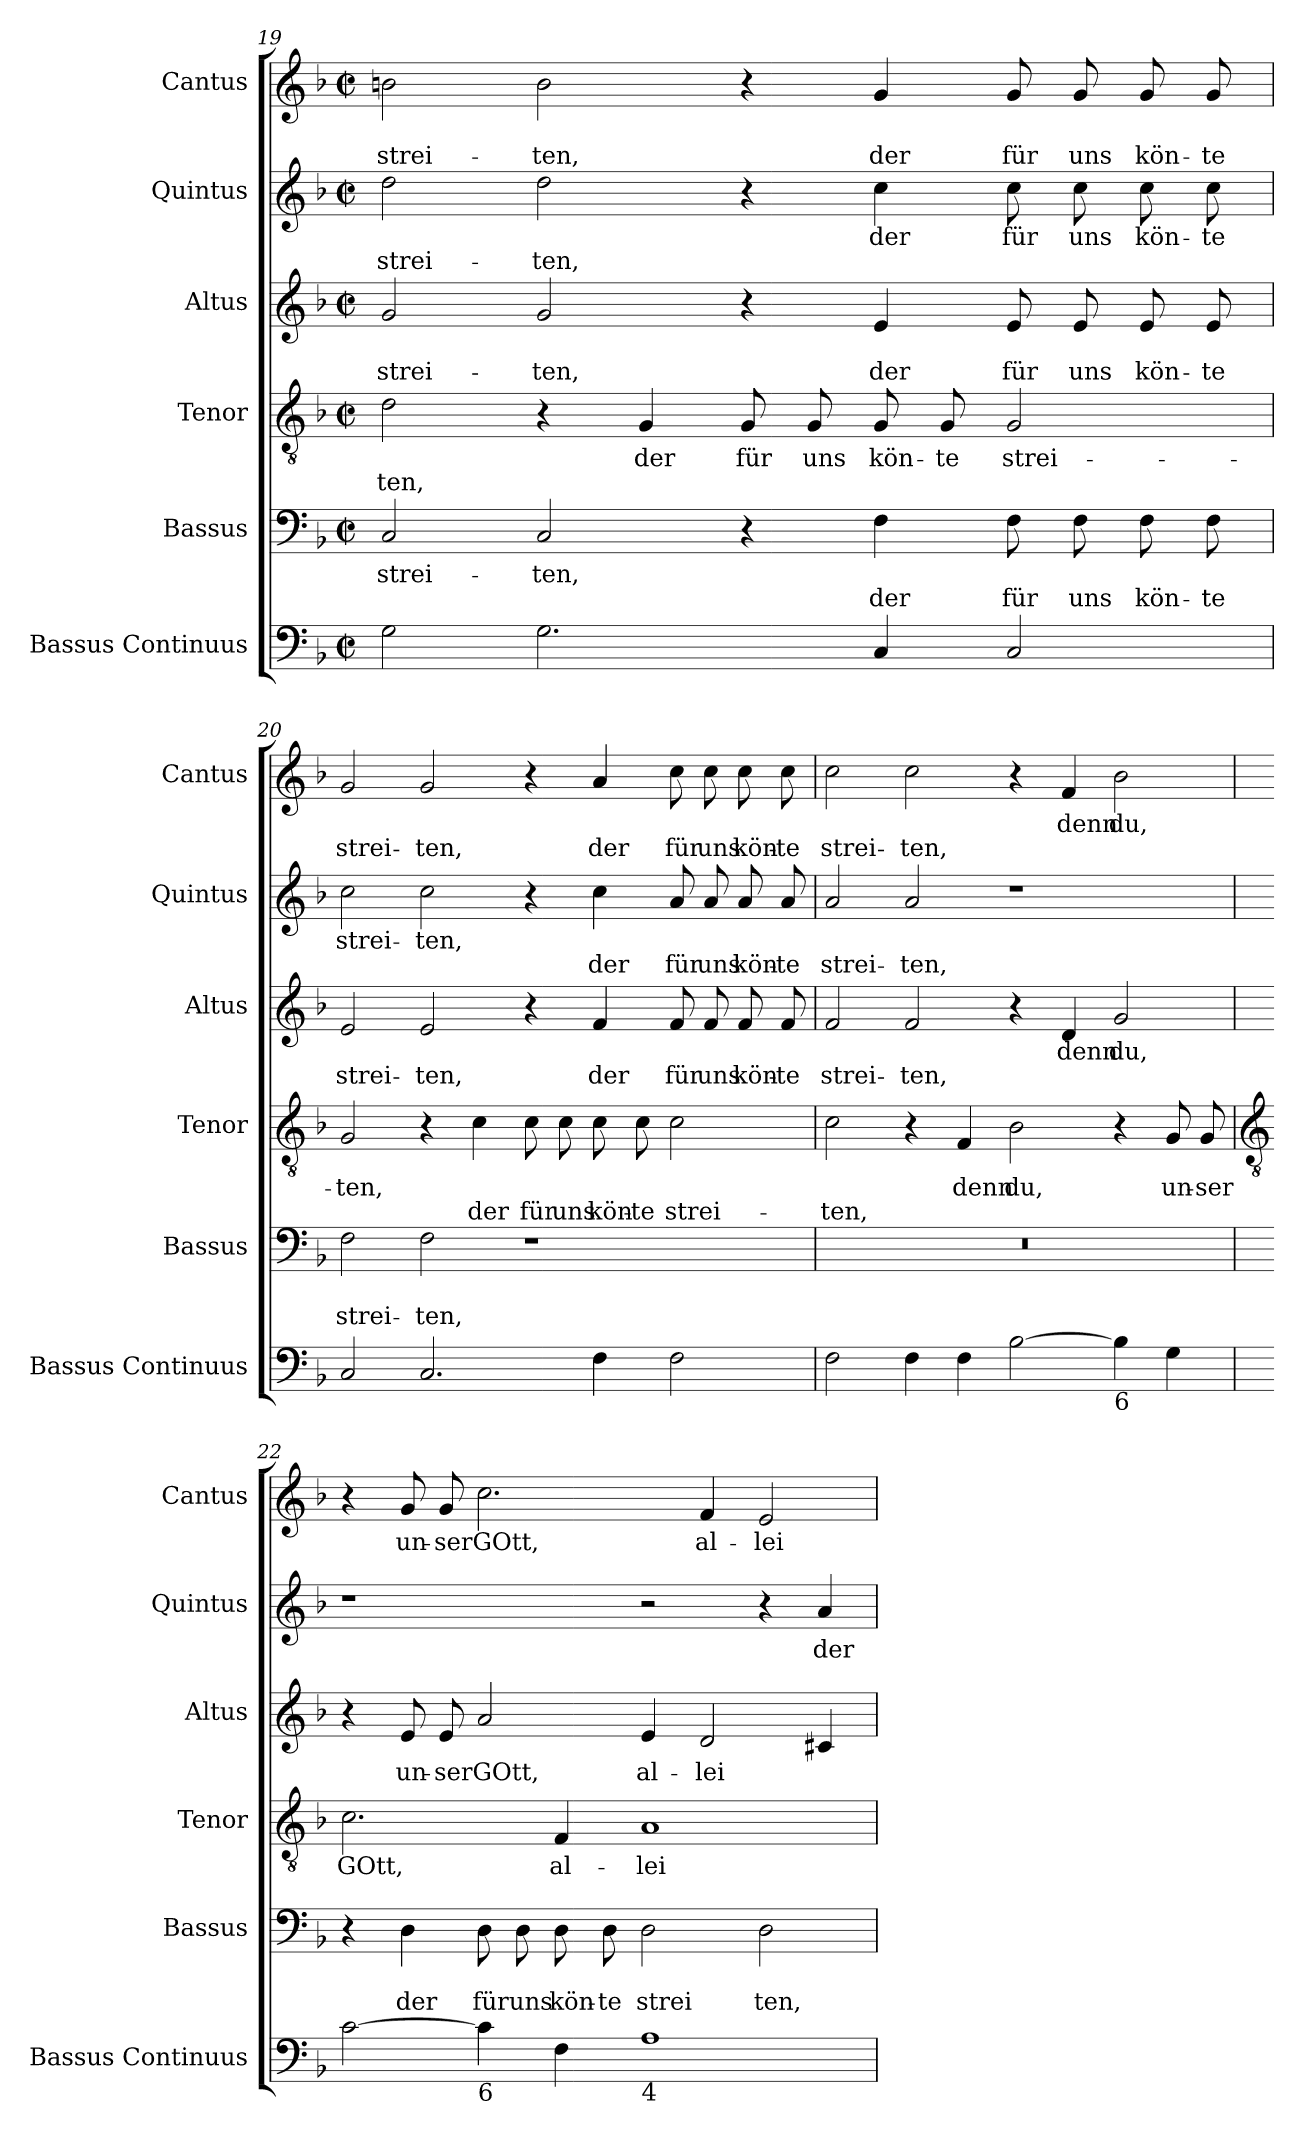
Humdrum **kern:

**kern	**kern	**text	**text	**kern	**text	**text	**kern	**text	**text	**kern	**text	**text	**kern	**text	**text
*part6	*part5	*part5	*part5	*part4	*part4	*part4	*part3	*part3	*part3	*part2	*part2	*part2	*part1	*part1	*part1
*staff6	*staff5	*staff5	*staff5	*staff4	*staff4	*staff4	*staff3	*staff3	*staff3	*staff2	*staff2	*staff2	*staff1	*staff1	*staff1
*I"Bassus Continuus	*I"Bassus	*	*	*I"Tenor	*	*	*I"Altus	*	*	*I"Quintus	*	*	*I"Cantus	*	*
*I'Bassus Continuus	*I'Bassus	*	*	*I'Tenor	*	*	*I'Altus	*	*	*I'Quintus	*	*	*I'Cantus	*	*
!!LO:LB:g=z
*clefF4	*clefF4	*	*	*clefGv2	*	*	*clefG2	*	*	*clefG2	*	*	*clefG2	*	*
*k[b-]	*k[b-]	*	*	*k[b-]	*	*	*k[b-]	*	*	*k[b-]	*	*	*k[b-]	*	*
*F:	*F:	*	*	*F:	*	*	*F:	*	*	*F:	*	*	*F:	*	*
*M4/2	*M4/2	*	*	*M4/2	*	*	*M4/2	*	*	*M4/2	*	*	*M4/2	*	*
*met(c|)	*met(c|)	*	*	*met(c|)	*	*	*met(c|)	*	*	*met(c|)	*	*	*met(c|)	*	*
=19	=19	=19	=19	=19	=19	=19	=19	=19	=19	=19	=19	=19	=19	=19	=19
!	!	!LO:LY:b	!	!	!	!LO:LY:b	!	!	!LO:LY:b	!	!	!LO:LY:b	!	!	!LO:LY:b
2G	2C	strei-	.	2d	.	-ten,	2g	.	strei-	2dd	.	strei-	2b	.	strei-
!	!	!LO:LY:b	!	!	!	!	!	!	!LO:LY:b	!	!	!LO:LY:b	!	!	!LO:LY:b
2.G	2C	-ten,	.	4r	.	.	2g	.	-ten,	2dd	.	-ten,	2b	.	-ten,
!	!	!	!	!	!LO:LY:b	!	!	!	!	!	!	!	!	!	!
.	.	.	.	4G	der	.	.	.	.	.	.	.	.	.	.
!	!	!	!	!	!LO:LY:b	!	!	!	!	!	!	!	!	!	!
.	4r	.	.	8G	für	.	4r	.	.	4r	.	.	4r	.	.
!	!	!	!	!	!LO:LY:b	!	!	!	!	!	!	!	!	!	!
.	.	.	.	8G	uns	.	.	.	.	.	.	.	.	.	.
!	!	!	!LO:LY:b	!	!LO:LY:b	!	!	!	!LO:LY:b	!	!LO:LY:b	!	!	!	!LO:LY:b
4C	4F	.	der	8G	kön-	.	4e	.	der	4cc	der	.	4g	.	der
!	!	!	!	!	!LO:LY:b	!	!	!	!	!	!	!	!	!	!
.	.	.	.	8G	-te	.	.	.	.	.	.	.	.	.	.
!	!	!	!LO:LY:b	!	!LO:LY:b	!	!	!	!LO:LY:b	!	!LO:LY:b	!	!	!	!LO:LY:b
2C	8F	.	für	2G	strei-	.	8e	.	für	8cc	für	.	8g	.	für
!	!	!	!LO:LY:b	!	!	!	!	!	!LO:LY:b	!	!LO:LY:b	!	!	!	!LO:LY:b
.	8F	.	uns	.	.	.	8e	.	uns	8cc	uns	.	8g	.	uns
!	!	!	!LO:LY:b	!	!	!	!	!	!LO:LY:b	!	!LO:LY:b	!	!	!	!LO:LY:b
.	8F	.	kön-	.	.	.	8e	.	kön-	8cc	kön-	.	8g	.	kön-
!	!	!	!LO:LY:b	!	!	!	!	!	!LO:LY:b	!	!LO:LY:b	!	!	!	!LO:LY:b
.	8F	.	-te	.	.	.	8e	.	-te	8cc	-te	.	8g	.	-te
=20	=20	=20	=20	=20	=20	=20	=20	=20	=20	=20	=20	=20	=20	=20	=20
!	!	!	!LO:LY:b	!	!LO:LY:b	!	!	!	!LO:LY:b	!	!LO:LY:b	!	!	!	!LO:LY:b
2C	2F	.	strei-	2G	-ten,	.	2e	.	strei-	2cc	strei-	.	2g	.	strei-
!	!	!	!LO:LY:b	!	!	!	!	!	!LO:LY:b	!	!LO:LY:b	!	!	!	!LO:LY:b
2.C	2F	.	-ten,	4r	.	.	2e	.	-ten,	2cc	-ten,	.	2g	.	-ten,
!	!	!	!	!	!	!LO:LY:b	!	!	!	!	!	!	!	!	!
.	.	.	.	4c	.	der	.	.	.	.	.	.	.	.	.
!	!	!	!	!	!	!LO:LY:b	!	!	!	!	!	!	!	!	!
.	1r	.	.	8c	.	für	4r	.	.	4r	.	.	4r	.	.
!	!	!	!	!	!	!LO:LY:b	!	!	!	!	!	!	!	!	!
.	.	.	.	8c	.	uns	.	.	.	.	.	.	.	.	.
!	!	!	!	!	!	!LO:LY:b	!	!	!LO:LY:b	!	!	!LO:LY:b	!	!	!LO:LY:b
4F	.	.	.	8c	.	kön-	4f	.	der	4cc	.	der	4a	.	der
!	!	!	!	!	!	!LO:LY:b	!	!	!	!	!	!	!	!	!
.	.	.	.	8c	.	-te	.	.	.	.	.	.	.	.	.
!	!	!	!	!	!	!LO:LY:b	!	!	!LO:LY:b	!	!	!LO:LY:b	!	!	!LO:LY:b
2F	.	.	.	2c	.	strei-	8f	.	für	8a	.	für	8cc	.	für
!	!	!	!	!	!	!	!	!	!LO:LY:b	!	!	!LO:LY:b	!	!	!LO:LY:b
.	.	.	.	.	.	.	8f	.	uns	8a	.	uns	8cc	.	uns
!	!	!	!	!	!	!	!	!	!LO:LY:b	!	!	!LO:LY:b	!	!	!LO:LY:b
.	.	.	.	.	.	.	8f	.	kön-	8a	.	kön-	8cc	.	kön-
!	!	!	!	!	!	!	!	!	!LO:LY:b	!	!	!LO:LY:b	!	!	!LO:LY:b
.	.	.	.	.	.	.	8f	.	-te	8a	.	-te	8cc	.	-te
!!LO:LB:g=z
=21	=21	=21	=21	=21	=21	=21	=21	=21	=21	=21	=21	=21	=21	=21	=21
!	!	!	!	!	!	!LO:LY:b	!	!	!LO:LY:b	!	!	!LO:LY:b	!	!	!LO:LY:b
2F	0r	.	.	2c	.	-ten,	2f	.	strei-	2a	.	strei-	2cc	.	strei-
!	!	!	!	!	!	!	!	!	!LO:LY:b	!	!	!LO:LY:b	!	!	!LO:LY:b
4F	.	.	.	4r	.	.	2f	.	-ten,	2a	.	-ten,	2cc	.	-ten,
!	!	!	!	!	!LO:LY:b	!	!	!	!	!	!	!	!	!	!
4F	.	.	.	4F	denn	.	.	.	.	.	.	.	.	.	.
!	!	!	!	!	!LO:LY:b	!	!	!	!	!	!	!	!	!	!
[2B-	.	.	.	2B-	du,	.	4r	.	.	1r	.	.	4r	.	.
!	!	!	!	!	!	!	!	!LO:LY:b	!	!	!	!	!	!LO:LY:b	!
.	.	.	.	.	.	.	4d	denn	.	.	.	.	4f	denn	.
!LO:TX:b:t=6	!	!	!	!	!	!	!	!	!	!	!	!	!	!	!
!	!	!	!	!	!	!	!	!LO:LY:b	!	!	!	!	!	!LO:LY:b	!
4B-]	.	.	.	4r	.	.	2g	du,	.	.	.	.	2b-	du,	.
!	!	!	!	!	!LO:LY:b	!	!	!	!	!	!	!	!	!	!
4G	.	.	.	8G	un-	.	.	.	.	.	.	.	.	.	.
!	!	!	!	!	!LO:LY:b	!	!	!	!	!	!	!	!	!	!
.	.	.	.	8G	-ser	.	.	.	.	.	.	.	.	.	.
!!LO:LB:g=z
=22	=22	=22	=22	=22	=22	=22	=22	=22	=22	=22	=22	=22	=22	=22	=22
*	*	*	*	*clefGv2	*	*	*	*	*	*	*	*	*	*	*
!	!	!	!	!	!LO:LY:b	!	!	!	!	!	!	!	!	!	!
[2c	4r	.	.	2.c	GOtt,	.	4r	.	.	1r	.	.	4r	.	.
!	!	!	!LO:LY:b	!	!	!	!	!LO:LY:b	!	!	!	!	!	!LO:LY:b	!
.	4D	.	der	.	.	.	8e	un-	.	.	.	.	8g	un-	.
!	!	!	!	!	!	!	!	!LO:LY:b	!	!	!	!	!	!LO:LY:b	!
.	.	.	.	.	.	.	8e	-ser	.	.	.	.	8g	-ser	.
!LO:TX:b:t=6	!	!	!	!	!	!	!	!	!	!	!	!	!	!	!
!	!	!	!LO:LY:b	!	!	!	!	!LO:LY:b	!	!	!	!	!	!LO:LY:b	!
4c]	8D	.	für	.	.	.	2a	GOtt,	.	.	.	.	2.cc	GOtt,	.
!	!	!	!LO:LY:b	!	!	!	!	!	!	!	!	!	!	!	!
.	8D	.	uns	.	.	.	.	.	.	.	.	.	.	.	.
!	!	!	!LO:LY:b	!	!LO:LY:b	!	!	!	!	!	!	!	!	!	!
4F	8D	.	kön-	4F	al-	.	.	.	.	.	.	.	.	.	.
!	!	!	!LO:LY:b	!	!	!	!	!	!	!	!	!	!	!	!
.	8D	.	-te	.	.	.	.	.	.	.	.	.	.	.	.
!LO:TX:b:t=4	!	!	!	!	!	!	!	!	!	!	!	!	!	!	!
!	!	!	!LO:LY:b	!	!LO:LY:b	!	!	!LO:LY:b	!	!	!	!	!	!	!
1A	2D	.	strei	1A	-lei	.	4e	al-	.	2r	.	.	.	.	.
!	!	!	!	!	!	!	!	!LO:LY:b	!	!	!	!	!	!LO:LY:b	!
.	.	.	.	.	.	.	2d	-lei	.	.	.	.	4f	al-	.
!	!	!	!LO:LY:b	!	!	!	!	!	!	!	!	!	!	!LO:LY:b	!
.	2D	.	ten,	.	.	.	.	.	.	4r	.	.	2e	-lei	.
!	!	!	!	!	!	!	!	!	!	!	!LO:LY:b	!	!	!	!
.	.	.	.	.	.	.	4c#X	.	.	4a	der	.	.	.	.
=	=	=	=	=	=	=	=	=	=	=	=	=	=	=	=
*-	*-	*-	*-	*-	*-	*-	*-	*-	*-	*-	*-	*-	*-	*-	*-
